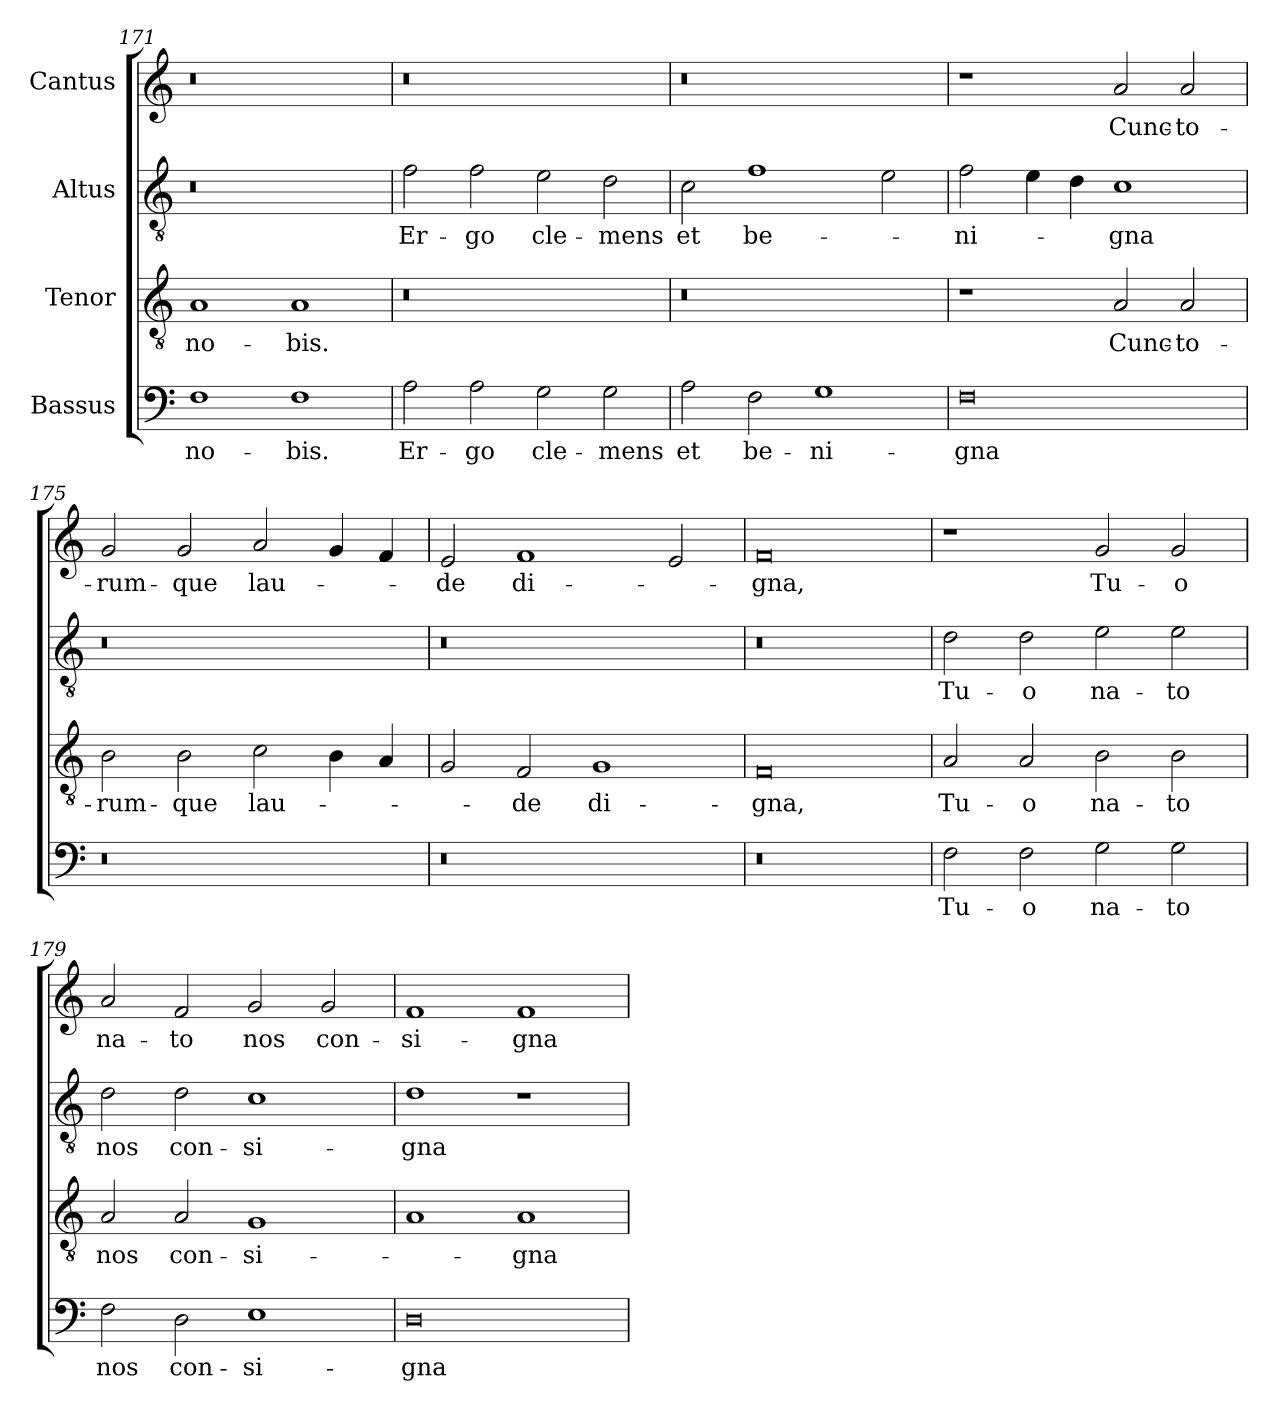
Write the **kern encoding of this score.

**kern	**text	**kern	**text	**kern	**text	**kern	**text
*part4	*part4	*part3	*part3	*part2	*part2	*part1	*part1
*staff4	*staff4	*staff3	*staff3	*staff2	*staff2	*staff1	*staff1
*I"Bassus	*	*I"Tenor	*	*I"Altus	*	*I"Cantus	*
*clefF4	*	*clefGv2	*	*clefGv2	*	*clefG2	*
*k[]	*	*k[]	*	*k[]	*	*k[]	*
*C:	*	*C:	*	*C:	*	*C:	*
=171	=171	=171	=171	=171	=171	=171	=171
1F\	no-	1A/	no-	0r	.	0r	.
1F\	-bis.	1A/	-bis.	.	.	.	.
=172	=172	=172	=172	=172	=172	=172	=172
2A\	Er-	0r	.	2f\	Er-	0r	.
2A\	-go	.	.	2f\	-go	.	.
2G\	cle-	.	.	2e\	cle-	.	.
2G\	-mens	.	.	2d\	-mens	.	.
=173	=173	=173	=173	=173	=173	=173	=173
2A\	et	0r	.	2c\	et	0r	.
2F\	be-	.	.	1f\	be-	.	.
1G\	-ni-	.	.	.	.	.	.
.	.	.	.	2e\	.	.	.
!!LO:LB:g=z
=174	=174	=174	=174	=174	=174	=174	=174
0F\	-gna	1r	.	2f\	-ni-	1r	.
.	.	.	.	4e\	.	.	.
.	.	.	.	4d\	.	.	.
.	.	2A/	Cunc-	1c\	-gna	2a/	Cunc-
.	.	2A/	-to-	.	.	2a/	-to-
=175	=175	=175	=175	=175	=175	=175	=175
0r	.	2B\	-rum-	0r	.	2g/	-rum-
.	.	2B\	-que	.	.	2g/	-que
.	.	2c\	lau-	.	.	2a/	lau-
.	.	4B\	.	.	.	4g/	.
.	.	4A/	.	.	.	4f/	.
=176	=176	=176	=176	=176	=176	=176	=176
0r	.	2G/	.	0r	.	2e/	-de
.	.	2F/	-de	.	.	1f/	di-
.	.	1G/	di-	.	.	.	.
.	.	.	.	.	.	2e/	.
=177	=177	=177	=177	=177	=177	=177	=177
0r	.	0F/	-gna,	0r	.	0f/	-gna,
=178	=178	=178	=178	=178	=178	=178	=178
2F\	Tu-	2A/	Tu-	2d\	Tu-	1r	.
2F\	-o	2A/	-o	2d\	-o	.	.
2G\	na-	2B\	na-	2e\	na-	2g/	Tu-
2G\	-to	2B\	-to	2e\	-to	2g/	-o
=179	=179	=179	=179	=179	=179	=179	=179
2F\	nos	2A/	nos	2d\	nos	2a/	na-
2D\	con-	2A/	con-	2d\	con-	2f/	-to
!	!	!	!	!	!	!	!LO:LY:i
1E\	-si-	1G/	-si-	1c\	-si-	2g/	nos
.	.	.	.	.	.	2g/	con-
!!LO:PB:g=z
=180	=180	=180	=180	=180	=180	=180	=180
0D\	-gna	1A/	.	1d\	-gna	1f/	-si-
.	.	1A/	-gna	1r	.	1f/	-gna
=	=	=	=	=	=	=	=
*-	*-	*-	*-	*-	*-	*-	*-
